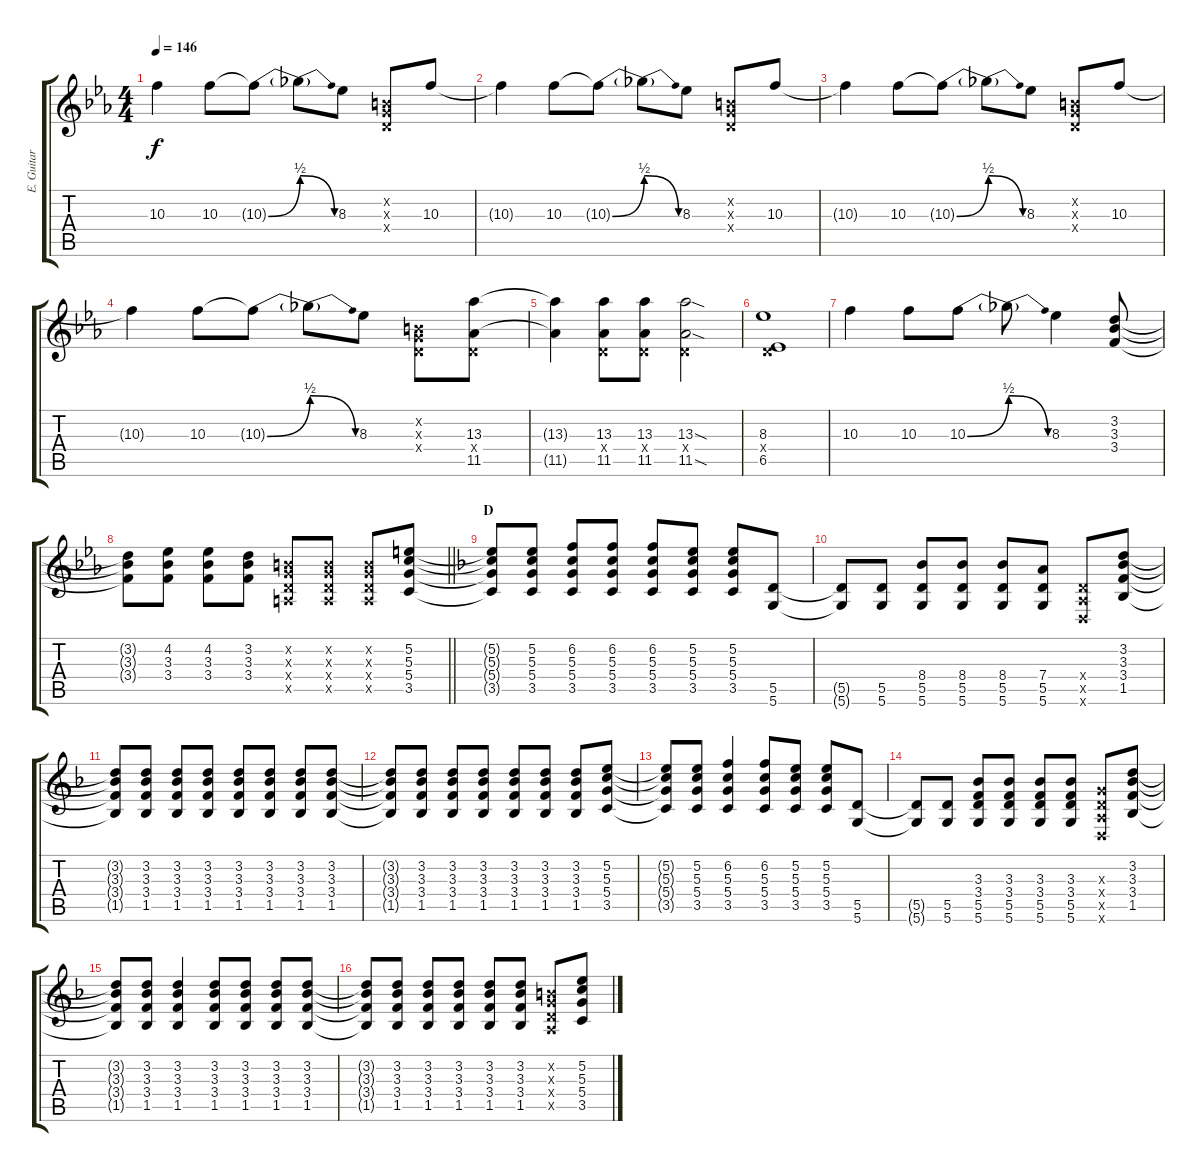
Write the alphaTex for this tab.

\track ("E. Guitar II" "E. Guitar ") {instrument overdrivenguitar}
\staff {score tabs}
\tuning (E4 B3 G3 D3 A2 D2) {hide}
\ts (4 4)
\tempo 146
\clef g2
\ks eb
10.3{t}.4{dy f} 10.3.8 10.3{be (bend 0 0 60 2) t}.8 10.3{be (release 0 2 60 0) t}.8 8.3.8 (0.2{x} 0.3{x} 0.4{x}).8 10.3.8 |
10.3{t}.4 10.3.8 10.3{be (bend 0 0 60 2) t}.8 10.3{be (release 0 2 60 0) t}.8 8.3.8 (0.2{x} 0.3{x} 0.4{x}).8 10.3.8 |
10.3{t}.4 10.3.8 10.3{be (bend 0 0 60 2) t}.8 10.3{be (release 0 2 60 0) t}.8 8.3.8 (0.2{x} 0.3{x} 0.4{x}).8 10.3.8 |
10.3{t}.4 10.3.8 10.3{be (bend 0 0 60 2) t}.8 10.3{be (release 0 2 60 0) t}.8 8.3.8 (0.2{x} 0.3{x} 0.4{x}).8 (13.3 0.4{x} 11.5).8 |
(13.3{t} 11.5{t}).4 (13.3 0.4{x} 11.5).8 (13.3 0.4{x} 11.5).8 (13.3{sod} 0.4{x} 11.5{sod}).2 |
(8.3 0.4{x} 6.5).1 |
10.3.4 10.3.8 10.3{be (bend 0 0 60 2)}.8 10.3{be (release 0 2 60 0) t}.8 8.3.4 (3.2 3.3 3.4).8 |
\barLineRight lightlight
(3.2{t} 3.3{t} 3.4{t}).8 (4.2 3.3 3.4).8 (4.2 3.3 3.4).8 (3.2 3.3 3.4).8 (0.2{x} 0.3{x} 0.4{x} 0.5{x}).8 (0.2{x} 0.3{x} 0.4{x} 0.5{x}).8 (0.2{x} 0.3{x} 0.4{x} 0.5{x}).8 (5.2 5.3 5.4 3.5).8 |
\section ("" "D")
\ks f
(5.2{t} 5.3{t} 5.4{t} 3.5{t}).8 (5.2 5.3 5.4 3.5).8 (6.2 5.3 5.4 3.5).8 (6.2 5.3 5.4 3.5).8 (6.2 5.3 5.4 3.5).8 (5.2 5.3 5.4 3.5).8 (5.2 5.3 5.4 3.5).8 (5.5 5.6).8 |
(5.5{t} 5.6{t}).8 (5.5 5.6).8 (8.4 5.5 5.6).8 (8.4 5.5 5.6).8 (8.4 5.5 5.6).8 (7.4 5.5 5.6).8 (0.4{x} 0.5{x} 0.6{x}).8 (3.2 3.3 3.4 1.5).8 |
(3.2{t} 3.3{t} 3.4{t} 1.5{t}).8 (3.2 3.3 3.4 1.5).8 (3.2 3.3 3.4 1.5).8 (3.2 3.3 3.4 1.5).8 (3.2 3.3 3.4 1.5).8 (3.2 3.3 3.4 1.5).8 (3.2 3.3 3.4 1.5).8 (3.2 3.3 3.4 1.5).8 |
(3.2{t} 3.3{t} 3.4{t} 1.5{t}).8 (3.2 3.3 3.4 1.5).8 (3.2 3.3 3.4 1.5).8 (3.2 3.3 3.4 1.5).8 (3.2 3.3 3.4 1.5).8 (3.2 3.3 3.4 1.5).8 (3.2 3.3 3.4 1.5).8 (5.2 5.3 5.4 3.5).8 |
(5.2{t} 5.3{t} 5.4{t} 3.5{t}).8 (5.2 5.3 5.4 3.5).8 (6.2 5.3 5.4 3.5).4 (6.2 5.3 5.4 3.5).8 (5.2 5.3 5.4 3.5).8 (5.2 5.3 5.4 3.5).8 (5.5 5.6).8 |
(5.5{t} 5.6{t}).8 (5.5 5.6).8 (3.3 3.4 5.5 5.6).8 (3.3 3.4 5.5 5.6).8 (3.3 3.4 5.5 5.6).8 (3.3 3.4 5.5 5.6).8 (0.3{x} 0.4{x} 0.5{x} 0.6{x}).8 (3.2 3.3 3.4 1.5).8 |
(3.2{t} 3.3{t} 3.4{t} 1.5{t}).8 (3.2 3.3 3.4 1.5).8 (3.2 3.3 3.4 1.5).4 (3.2 3.3 3.4 1.5).8 (3.2 3.3 3.4 1.5).8 (3.2 3.3 3.4 1.5).8 (3.2 3.3 3.4 1.5).8 |
(3.2{t} 3.3{t} 3.4{t} 1.5{t}).8 (3.2 3.3 3.4 1.5).8 (3.2 3.3 3.4 1.5).8 (3.2 3.3 3.4 1.5).8 (3.2 3.3 3.4 1.5).8 (3.2 3.3 3.4 1.5).8 (0.2{x} 0.3{x} 0.4{x} 0.5{x}).8 (5.2 5.3 5.4 3.5).8
